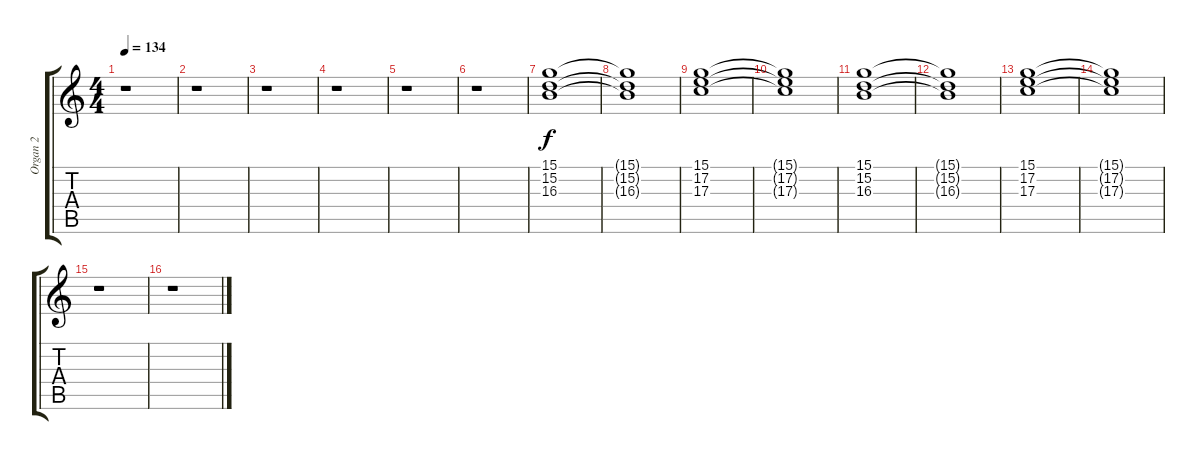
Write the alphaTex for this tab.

\track ("Organ 2" "Organ 2") {instrument percussiveorgan}
\staff {score tabs}
\tuning (E4 B3 G3 D3 A2 E2) {hide}
\ts (4 4)
\tempo 134
\clef g2
\ks c
r.1{dy f instrument percussiveorgan} |
r.1 |
r.1 |
r.1 |
r.1 |
r.1 |
(15.1 15.2 16.3).1 |
(15.1{t} 15.2{t} 16.3{t}).1 |
(15.1 17.2 17.3).1 |
(15.1{t} 17.2{t} 17.3{t}).1 |
(15.1 15.2 16.3).1 |
(15.1{t} 15.2{t} 16.3{t}).1 |
(15.1 17.2 17.3).1 |
(15.1{t} 17.2{t} 17.3{t}).1 |
r.1 |
r.1
